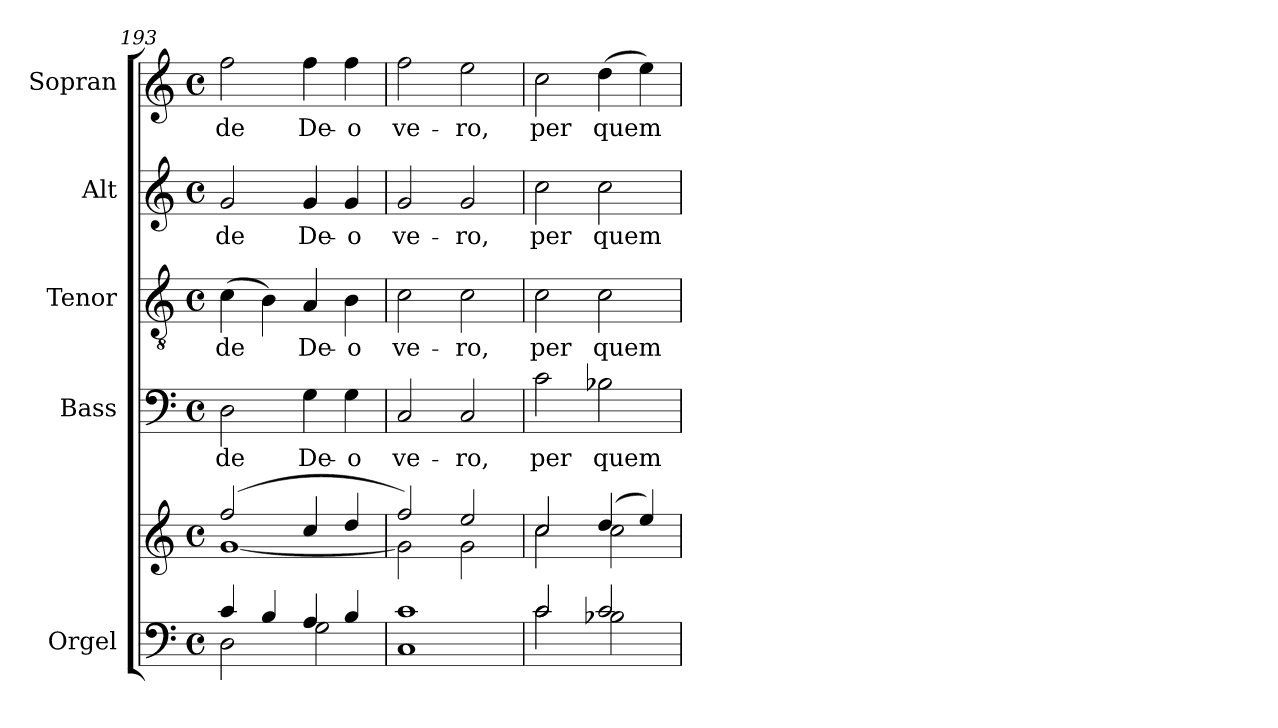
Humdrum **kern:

**kern	**kern	**kern	**text	**kern	**text	**kern	**text	**kern	**text
*part5	*part5	*part4	*part4	*part3	*part3	*part2	*part2	*part1	*part1
*staff6	*staff5	*staff4	*staff4	*staff3	*staff3	*staff2	*staff2	*staff1	*staff1
*I"Orgel	*	*I"Bass	*	*I"Tenor	*	*I"Alt	*	*I"Sopran	*
*I'Org.	*	*I'B.	*	*I'T.	*	*I'A.	*	*I'S.	*
*clefF4	*clefG2	*clefF4	*	*clefGv2	*	*clefG2	*	*clefG2	*
*k[]	*k[]	*k[]	*	*k[]	*	*k[]	*	*k[]	*
*C:	*C:	*C:	*	*C:	*	*C:	*	*C:	*
*M4/4	*M4/4	*M4/4	*	*M4/4	*	*M4/4	*	*M4/4	*
*met(c)	*met(c)	*met(c)	*	*met(c)	*	*met(c)	*	*met(c)	*
=193	=193	=193	=193	=193	=193	=193	=193	=193	=193
*^	*^	*	*	*	*	*	*	*	*
!	!	!	!	!	!LO:LY:b	!	!LO:LY:b	!	!LO:LY:b	!	!LO:LY:b
4c/	2D\	(2ff/	[<1g	2D\	de	(>4c\	de	2g/	de	2ff\	de
4B/	.	.	.	.	.	4B\)	.	.	.	.	.
!	!	!	!	!	!LO:LY:b	!	!LO:LY:b	!	!LO:LY:b	!	!LO:LY:b
4A/	2G\	4cc/	.	4G\	De-	4A/	De-	4g/	De-	4ff\	De-
!	!	!	!	!	!LO:LY:b	!	!LO:LY:b	!	!LO:LY:b	!	!LO:LY:b
4B/	.	4dd/	.	4G\	-o	4B\	-o	4g/	-o	4ff\	-o
=194	=194	=194	=194	=194	=194	=194	=194	=194	=194	=194	=194
!	!	!	!	!	!LO:LY:b	!	!LO:LY:b	!	!LO:LY:b	!	!LO:LY:b
1c	1C	2ff/)	2g\]	2C/	ve-	2c\	ve-	2g/	ve-	2ff\	ve-
!	!	!	!	!	!LO:LY:b	!	!LO:LY:b	!	!LO:LY:b	!	!LO:LY:b
.	.	2ee/	2g\	2C/	-ro,	2c\	-ro,	2g/	-ro,	2ee\	-ro,
!!LO:PB:g=z
=195	=195	=195	=195	=195	=195	=195	=195	=195	=195	=195	=195
!	!	!	!	!	!LO:LY:b	!	!LO:LY:b	!	!LO:LY:b	!	!LO:LY:b
2c/	2c\	2cc/	2cc\	2c\	per	2c\	per	2cc\	per	2cc\	per
!	!	!	!	!	!LO:LY:b	!	!LO:LY:b	!	!LO:LY:b	!	!LO:LY:b
2c/	2B-X\	(4dd/	2cc\	2B-X\	quem	2c\	quem	2cc\	quem	(>4dd\	quem
.	.	4ee/)	.	.	.	.	.	.	.	4ee\)	.
*v	*v	*	*	*	*	*	*	*	*	*	*
*	*v	*v	*	*	*	*	*	*	*	*
=	=	=	=	=	=	=	=	=	=
*-	*-	*-	*-	*-	*-	*-	*-	*-	*-
